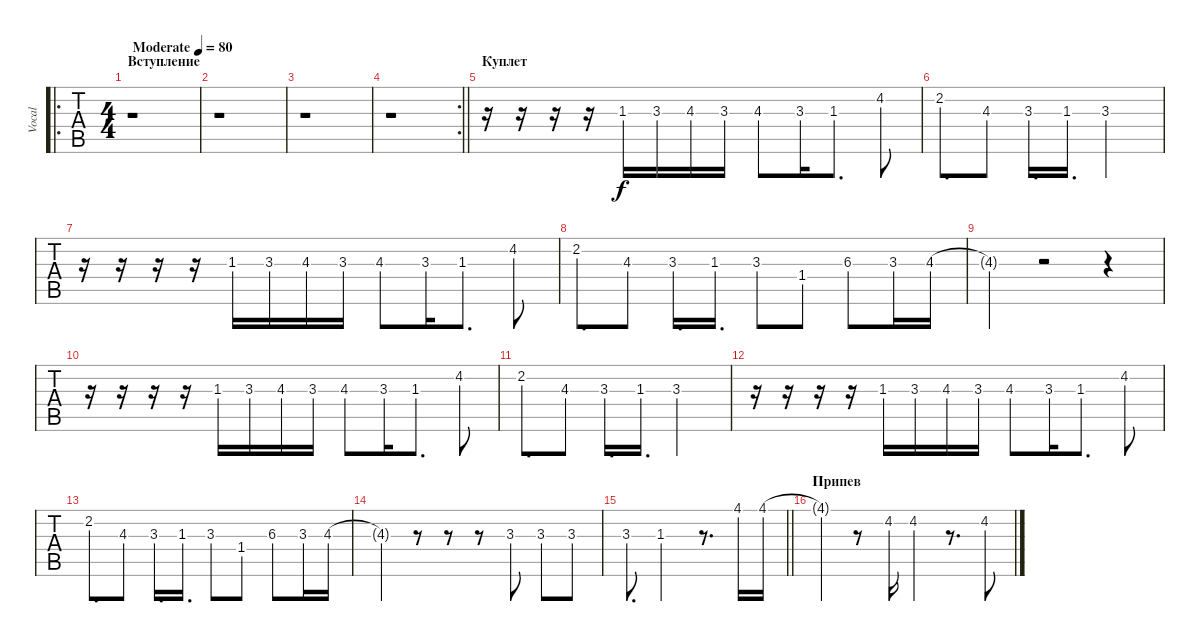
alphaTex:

\track ("Vocal" "Vocal") {instrument violin}
\staff {tabs}
\tuning (E4 B3 G3 D3 A2 E2) {hide}
\ro
\ts (4 4)
\section ("" "Вступление")
\tempo (80 "Moderate")
\clef g2
\ks c
r.1{dy f instrument violin} |
r.1 |
r.1 |
\rc 2
\barLineRight lightlight
r.1 |
\section ("" "Куплет")
r.16 r.16 r.16 r.16 1.3.16 3.3.16 4.3.16 3.3.16 4.3.8 3.3.16 1.3.8{d} 4.2.8 |
2.2.8{d} 4.3.8 3.3.16{d} 1.3.16{d} 3.3.2 |
r.16 r.16 r.16 r.16 1.3.16 3.3.16 4.3.16 3.3.16 4.3.8 3.3.16 1.3.8{d} 4.2.8 |
2.2.8{d} 4.3.8 3.3.16{d} 1.3.16{d} 3.3.8 1.4.8 6.3.8 3.3.16 4.3.16 |
4.3{t}.4 r.2 r.4 |
r.16 r.16 r.16 r.16 1.3.16 3.3.16 4.3.16 3.3.16 4.3.8 3.3.16 1.3.8{d} 4.2.8 |
2.2.8{d} 4.3.8 3.3.16{d} 1.3.16{d} 3.3.2 |
r.16 r.16 r.16 r.16 1.3.16 3.3.16 4.3.16 3.3.16 4.3.8 3.3.16 1.3.8{d} 4.2.8 |
2.2.8{d} 4.3.8 3.3.16{d} 1.3.16{d} 3.3.8 1.4.8 6.3.8 3.3.16 4.3.16 |
4.3{t}.4 r.8 r.8 r.8 3.3.8 3.3.8 3.3.8 |
\barLineRight lightlight
3.3.8{d} 1.3.2 r.8{d} 4.1.16 4.1.16 |
\section ("" "Припев")
4.1{t}.4 r.8 4.2.16 4.2.4 r.8{d} 4.2.8
